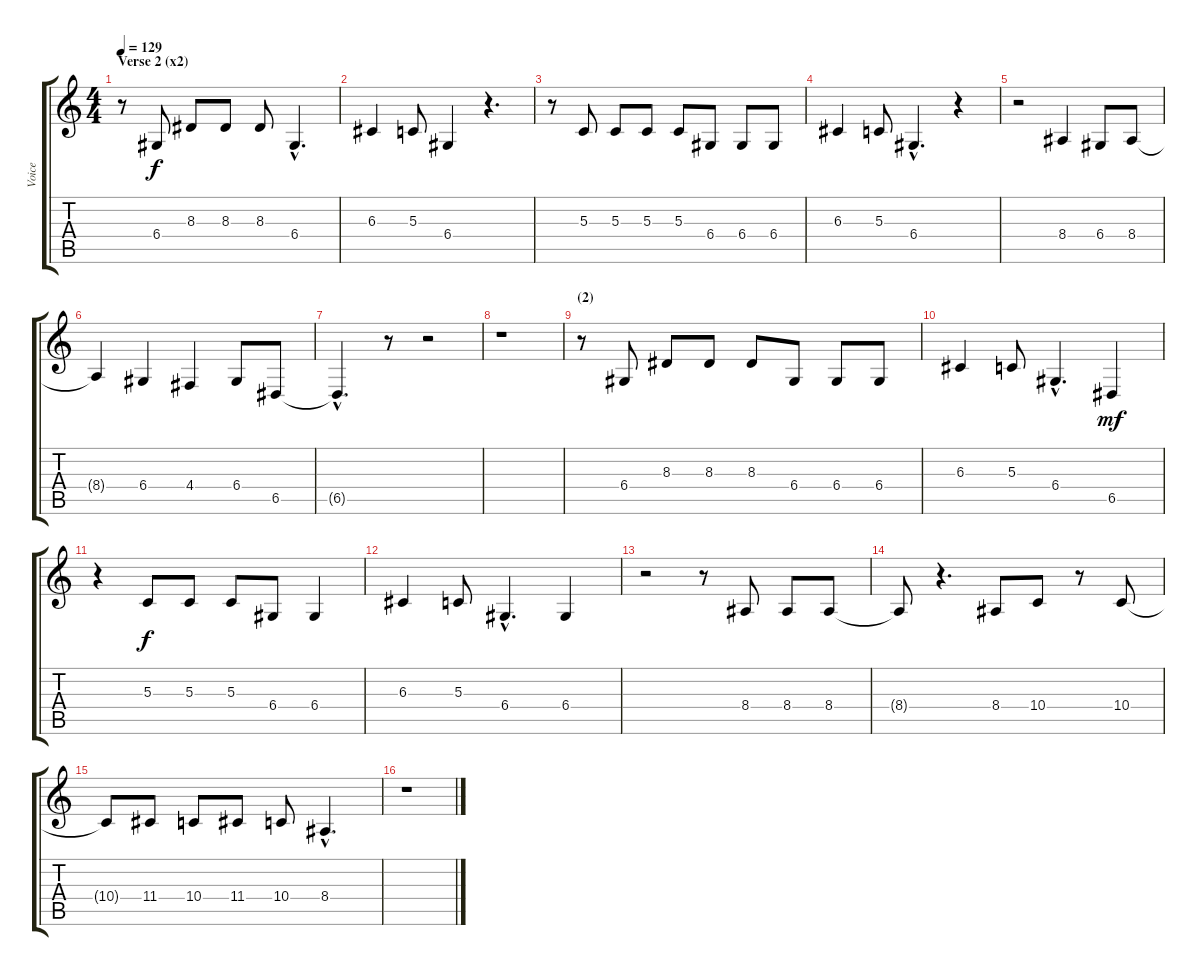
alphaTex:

\track ("Voice" "Voice") {instrument clarinet}
\staff {score tabs}
\tuning (E4 B3 G3 D3 A2 E2) {hide}
\ts (4 4)
\section ("" "Verse 2 (x2)")
\tempo 129
\clef g2
\ks c
r.8{dy f} 6.4.8 8.3.8 8.3.8 8.3.8 6.4{hac}.4{d} |
6.3.4 5.3.8 6.4.4 r.4{d} |
r.8 5.3.8 5.3.8 5.3.8 5.3.8 6.4.8 6.4.8 6.4.8 |
6.3.4 5.3.8 6.4{hac}.4{d} r.4 |
r.2 8.4.4 6.4.8 8.4.8 |
8.4{t}.4 6.4.4 4.4.4 6.4.8 6.5.8 |
6.5{hac t}.4{d} r.8 r.2 |
r.1 |
\section ("" "(2)")
r.8 6.4.8 8.3.8 8.3.8 8.3.8 6.4.8 6.4.8 6.4.8 |
6.3.4 5.3.8 6.4{hac}.4{d} 6.5.4{dy mf} |
r.4 5.3.8{dy f} 5.3.8 5.3.8 6.4.8 6.4.4 |
6.3.4 5.3.8 6.4{hac}.4{d} 6.4.4 |
r.2 r.8 8.4.8 8.4.8 8.4.8 |
8.4{t}.8 r.4{d} 8.4.8 10.4.8 r.8 10.4.8 |
10.4{t}.8 11.4.8 10.4.8 11.4.8 10.4.8 8.4{hac}.4{d} |
r.1
